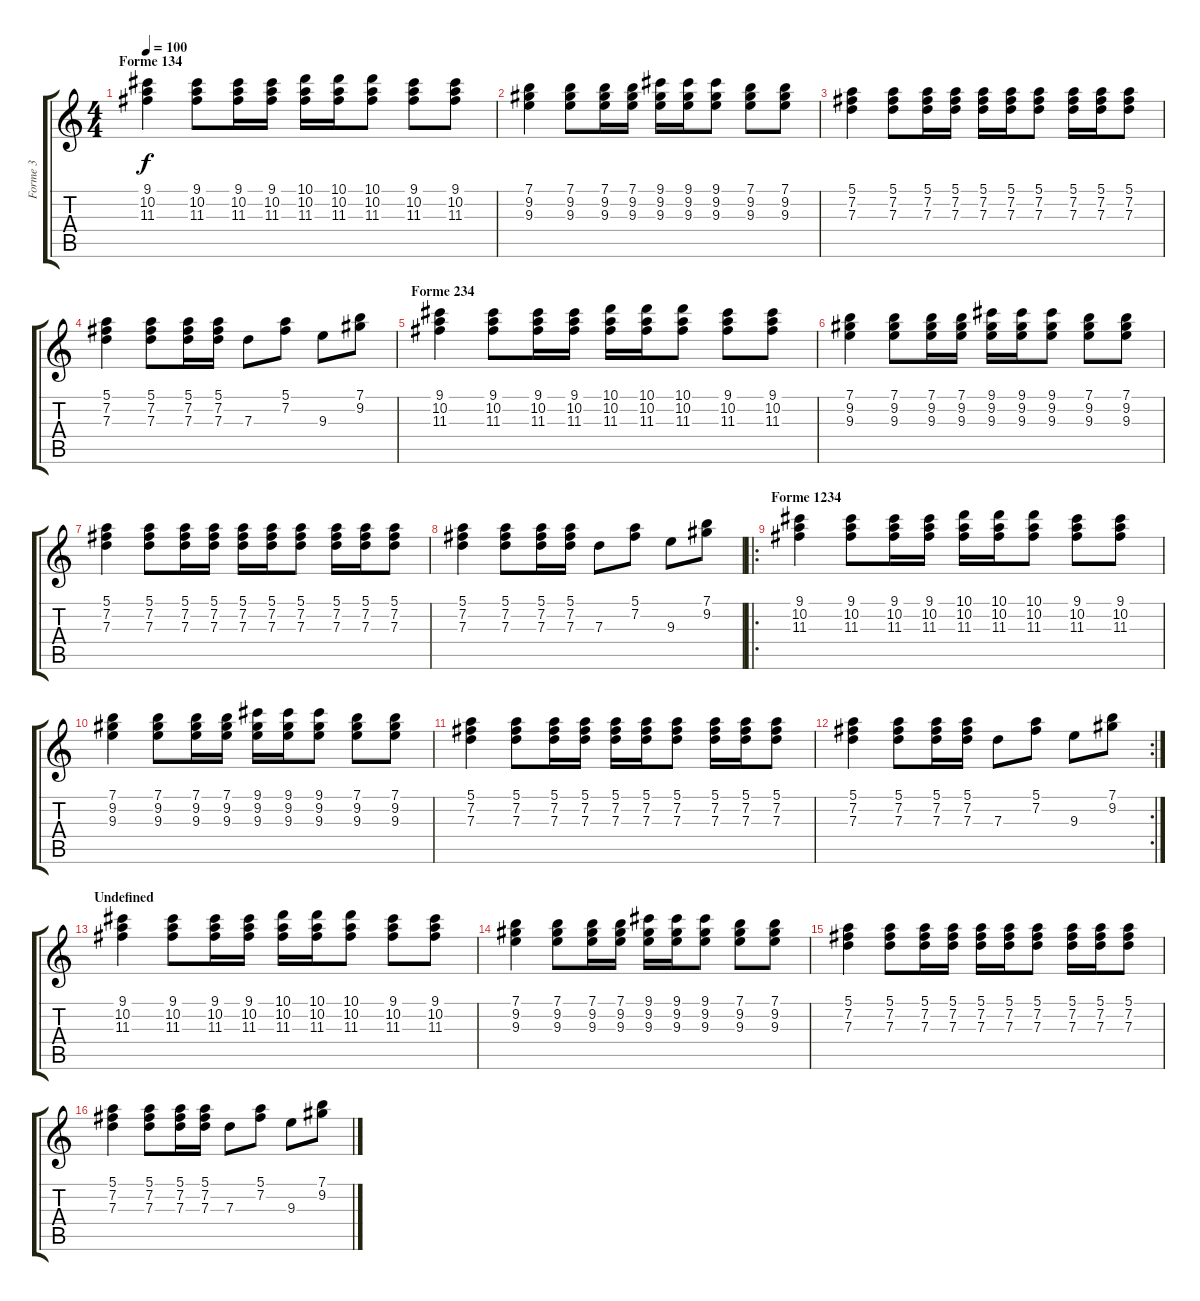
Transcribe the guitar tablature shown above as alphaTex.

\track ("Forme 3" "Forme 3") {instrument acousticguitarsteel}
\staff {score tabs}
\tuning (E4 B3 G3 D3 A2 E2) {hide}
\ts (4 4)
\section ("" "Forme 134")
\tempo 100
\clef g2
\ks c
(9.1 10.2 11.3).4{dy f} (9.1 10.2 11.3).8 (9.1 10.2 11.3).16 (9.1 10.2 11.3).16 (10.1 10.2 11.3).16 (10.1 10.2 11.3).16 (10.1 10.2 11.3).8 (9.1 10.2 11.3).8 (9.1 10.2 11.3).8 |
(7.1 9.2 9.3).4 (7.1 9.2 9.3).8 (7.1 9.2 9.3).16 (7.1 9.2 9.3).16 (9.1 9.2 9.3).16 (9.1 9.2 9.3).16 (9.1 9.2 9.3).8 (7.1 9.2 9.3).8 (7.1 9.2 9.3).8 |
(5.1 7.2 7.3).4 (5.1 7.2 7.3).8 (5.1 7.2 7.3).16 (5.1 7.2 7.3).16 (5.1 7.2 7.3).16 (5.1 7.2 7.3).16 (5.1 7.2 7.3).8 (5.1 7.2 7.3).16 (5.1 7.2 7.3).16 (5.1 7.2 7.3).8 |
(5.1 7.2 7.3).4 (5.1 7.2 7.3).8 (5.1 7.2 7.3).16 (5.1 7.2 7.3).16 7.3.8 (5.1 7.2).8 9.3.8 (7.1 9.2).8 |
\section ("" "Forme 234")
(9.1 10.2 11.3).4 (9.1 10.2 11.3).8 (9.1 10.2 11.3).16 (9.1 10.2 11.3).16 (10.1 10.2 11.3).16 (10.1 10.2 11.3).16 (10.1 10.2 11.3).8 (9.1 10.2 11.3).8 (9.1 10.2 11.3).8 |
(7.1 9.2 9.3).4 (7.1 9.2 9.3).8 (7.1 9.2 9.3).16 (7.1 9.2 9.3).16 (9.1 9.2 9.3).16 (9.1 9.2 9.3).16 (9.1 9.2 9.3).8 (7.1 9.2 9.3).8 (7.1 9.2 9.3).8 |
(5.1 7.2 7.3).4 (5.1 7.2 7.3).8 (5.1 7.2 7.3).16 (5.1 7.2 7.3).16 (5.1 7.2 7.3).16 (5.1 7.2 7.3).16 (5.1 7.2 7.3).8 (5.1 7.2 7.3).16 (5.1 7.2 7.3).16 (5.1 7.2 7.3).8 |
(5.1 7.2 7.3).4 (5.1 7.2 7.3).8 (5.1 7.2 7.3).16 (5.1 7.2 7.3).16 7.3.8 (5.1 7.2).8 9.3.8 (7.1 9.2).8 |
\ro
\section ("" "Forme 1234")
(9.1 10.2 11.3).4 (9.1 10.2 11.3).8 (9.1 10.2 11.3).16 (9.1 10.2 11.3).16 (10.1 10.2 11.3).16 (10.1 10.2 11.3).16 (10.1 10.2 11.3).8 (9.1 10.2 11.3).8 (9.1 10.2 11.3).8 |
(7.1 9.2 9.3).4 (7.1 9.2 9.3).8 (7.1 9.2 9.3).16 (7.1 9.2 9.3).16 (9.1 9.2 9.3).16 (9.1 9.2 9.3).16 (9.1 9.2 9.3).8 (7.1 9.2 9.3).8 (7.1 9.2 9.3).8 |
(5.1 7.2 7.3).4 (5.1 7.2 7.3).8 (5.1 7.2 7.3).16 (5.1 7.2 7.3).16 (5.1 7.2 7.3).16 (5.1 7.2 7.3).16 (5.1 7.2 7.3).8 (5.1 7.2 7.3).16 (5.1 7.2 7.3).16 (5.1 7.2 7.3).8 |
\rc 2
(5.1 7.2 7.3).4 (5.1 7.2 7.3).8 (5.1 7.2 7.3).16 (5.1 7.2 7.3).16 7.3.8 (5.1 7.2).8 9.3.8 (7.1 9.2).8 |
\section ("" "Undefined")
(9.1 10.2 11.3).4 (9.1 10.2 11.3).8 (9.1 10.2 11.3).16 (9.1 10.2 11.3).16 (10.1 10.2 11.3).16 (10.1 10.2 11.3).16 (10.1 10.2 11.3).8 (9.1 10.2 11.3).8 (9.1 10.2 11.3).8 |
(7.1 9.2 9.3).4 (7.1 9.2 9.3).8 (7.1 9.2 9.3).16 (7.1 9.2 9.3).16 (9.1 9.2 9.3).16 (9.1 9.2 9.3).16 (9.1 9.2 9.3).8 (7.1 9.2 9.3).8 (7.1 9.2 9.3).8 |
(5.1 7.2 7.3).4 (5.1 7.2 7.3).8 (5.1 7.2 7.3).16 (5.1 7.2 7.3).16 (5.1 7.2 7.3).16 (5.1 7.2 7.3).16 (5.1 7.2 7.3).8 (5.1 7.2 7.3).16 (5.1 7.2 7.3).16 (5.1 7.2 7.3).8 |
(5.1 7.2 7.3).4 (5.1 7.2 7.3).8 (5.1 7.2 7.3).16 (5.1 7.2 7.3).16 7.3.8 (5.1 7.2).8 9.3.8 (7.1 9.2).8
